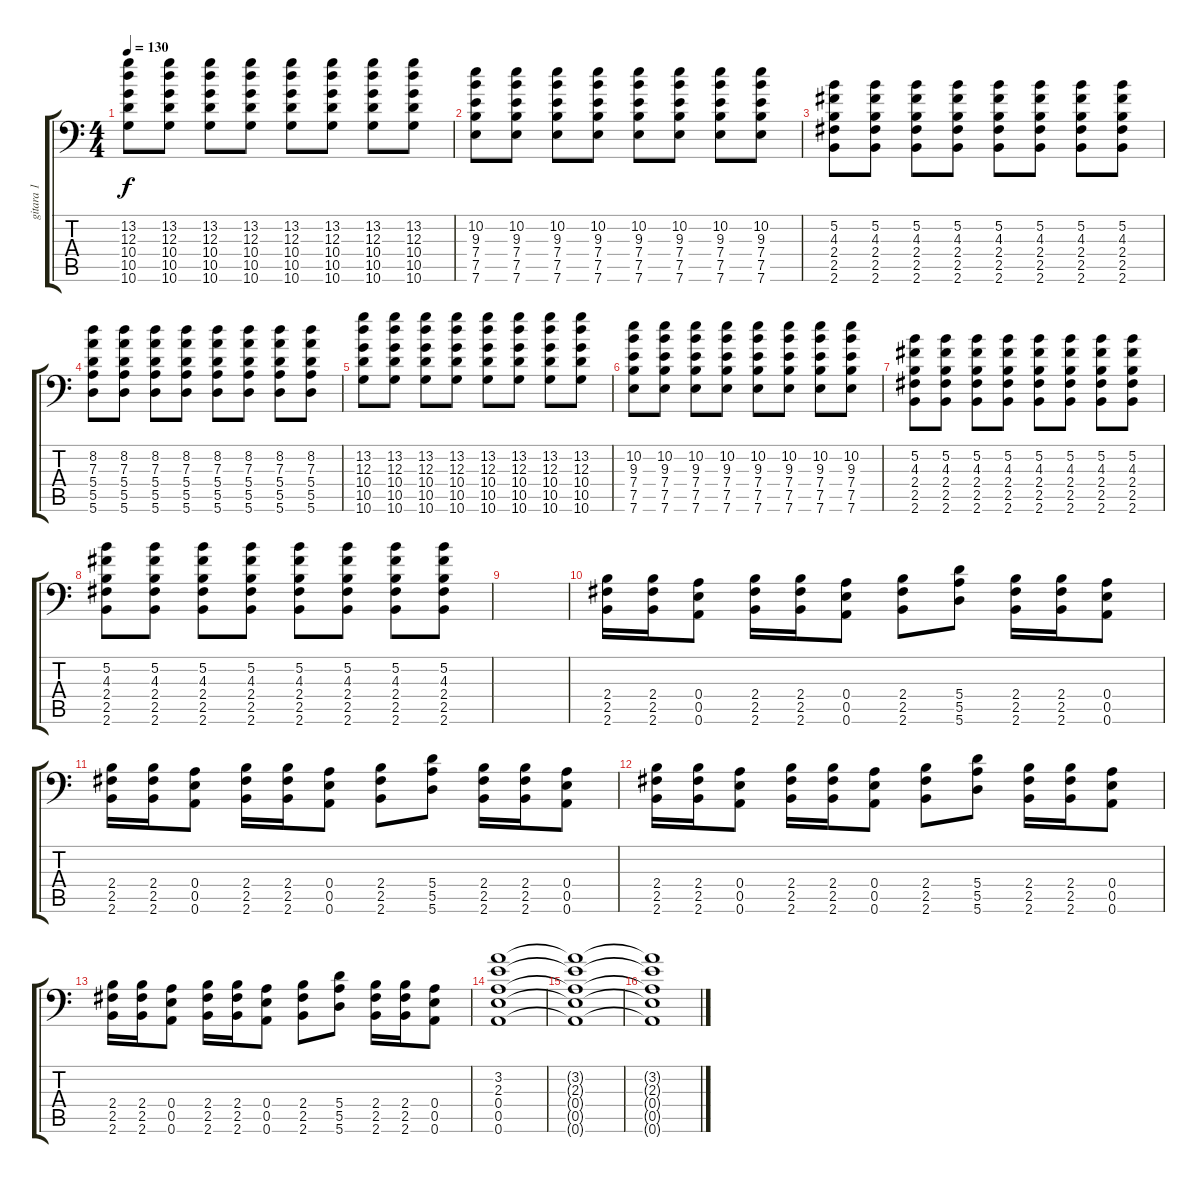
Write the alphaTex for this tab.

\track ("gitara 1" "gitara 1") {instrument distortionguitar}
\staff {score tabs}
\tuning (B3 Gb3 D3 A2 E2 A1) {hide}
\ts (4 4)
\tempo 130
\clef f4
\ks c
(13.2 12.3 10.4 10.5 10.6).8{dy f volume 13} (13.2 12.3 10.4 10.5 10.6).8 (13.2 12.3 10.4 10.5 10.6).8 (13.2 12.3 10.4 10.5 10.6).8 (13.2 12.3 10.4 10.5 10.6).8 (13.2 12.3 10.4 10.5 10.6).8 (13.2 12.3 10.4 10.5 10.6).8 (13.2 12.3 10.4 10.5 10.6).8 |
(10.2 9.3 7.4 7.5 7.6).8 (10.2 9.3 7.4 7.5 7.6).8 (10.2 9.3 7.4 7.5 7.6).8 (10.2 9.3 7.4 7.5 7.6).8 (10.2 9.3 7.4 7.5 7.6).8 (10.2 9.3 7.4 7.5 7.6).8 (10.2 9.3 7.4 7.5 7.6).8 (10.2 9.3 7.4 7.5 7.6).8 |
(5.2 4.3 2.4 2.5 2.6).8 (5.2 4.3 2.4 2.5 2.6).8 (5.2 4.3 2.4 2.5 2.6).8 (5.2 4.3 2.4 2.5 2.6).8 (5.2 4.3 2.4 2.5 2.6).8 (5.2 4.3 2.4 2.5 2.6).8 (5.2 4.3 2.4 2.5 2.6).8 (5.2 4.3 2.4 2.5 2.6).8 |
(8.2 7.3 5.4 5.5 5.6).8 (8.2 7.3 5.4 5.5 5.6).8 (8.2 7.3 5.4 5.5 5.6).8 (8.2 7.3 5.4 5.5 5.6).8 (8.2 7.3 5.4 5.5 5.6).8 (8.2 7.3 5.4 5.5 5.6).8 (8.2 7.3 5.4 5.5 5.6).8 (8.2 7.3 5.4 5.5 5.6).8 |
(13.2 12.3 10.4 10.5 10.6).8{volume 13} (13.2 12.3 10.4 10.5 10.6).8 (13.2 12.3 10.4 10.5 10.6).8 (13.2 12.3 10.4 10.5 10.6).8 (13.2 12.3 10.4 10.5 10.6).8 (13.2 12.3 10.4 10.5 10.6).8 (13.2 12.3 10.4 10.5 10.6).8 (13.2 12.3 10.4 10.5 10.6).8 |
(10.2 9.3 7.4 7.5 7.6).8 (10.2 9.3 7.4 7.5 7.6).8 (10.2 9.3 7.4 7.5 7.6).8 (10.2 9.3 7.4 7.5 7.6).8 (10.2 9.3 7.4 7.5 7.6).8 (10.2 9.3 7.4 7.5 7.6).8 (10.2 9.3 7.4 7.5 7.6).8 (10.2 9.3 7.4 7.5 7.6).8 |
(5.2 4.3 2.4 2.5 2.6).8 (5.2 4.3 2.4 2.5 2.6).8 (5.2 4.3 2.4 2.5 2.6).8 (5.2 4.3 2.4 2.5 2.6).8 (5.2 4.3 2.4 2.5 2.6).8 (5.2 4.3 2.4 2.5 2.6).8 (5.2 4.3 2.4 2.5 2.6).8 (5.2 4.3 2.4 2.5 2.6).8 |
(5.2 4.3 2.4 2.5 2.6).8 (5.2 4.3 2.4 2.5 2.6).8 (5.2 4.3 2.4 2.5 2.6).8 (5.2 4.3 2.4 2.5 2.6).8 (5.2 4.3 2.4 2.5 2.6).8 (5.2 4.3 2.4 2.5 2.6).8 (5.2 4.3 2.4 2.5 2.6).8 (5.2 4.3 2.4 2.5 2.6).8 |
|
(2.4 2.5 2.6).16 (2.4 2.5 2.6).16 (0.4 0.5 0.6).8 (2.4 2.5 2.6).16 (2.4 2.5 2.6).16 (0.4 0.5 0.6).8 (2.4 2.5 2.6).8 (5.4 5.5 5.6).8 (2.4 2.5 2.6).16 (2.4 2.5 2.6).16 (0.4 0.5 0.6).8 |
(2.4 2.5 2.6).16 (2.4 2.5 2.6).16 (0.4 0.5 0.6).8 (2.4 2.5 2.6).16 (2.4 2.5 2.6).16 (0.4 0.5 0.6).8 (2.4 2.5 2.6).8 (5.4 5.5 5.6).8 (2.4 2.5 2.6).16 (2.4 2.5 2.6).16 (0.4 0.5 0.6).8 |
(2.4 2.5 2.6).16 (2.4 2.5 2.6).16 (0.4 0.5 0.6).8 (2.4 2.5 2.6).16 (2.4 2.5 2.6).16 (0.4 0.5 0.6).8 (2.4 2.5 2.6).8 (5.4 5.5 5.6).8 (2.4 2.5 2.6).16 (2.4 2.5 2.6).16 (0.4 0.5 0.6).8 |
(2.4 2.5 2.6).16 (2.4 2.5 2.6).16 (0.4 0.5 0.6).8 (2.4 2.5 2.6).16 (2.4 2.5 2.6).16 (0.4 0.5 0.6).8 (2.4 2.5 2.6).8 (5.4 5.5 5.6).8 (2.4 2.5 2.6).16 (2.4 2.5 2.6).16 (0.4 0.5 0.6).8 |
(3.2 2.3 0.4 0.5 0.6).1 |
(3.2{t} 2.3{t} 0.4{t} 0.5{t} 0.6{t}).1 |
(3.2{t} 2.3{t} 0.4{t} 0.5{t} 0.6{t}).1{volume 0}
